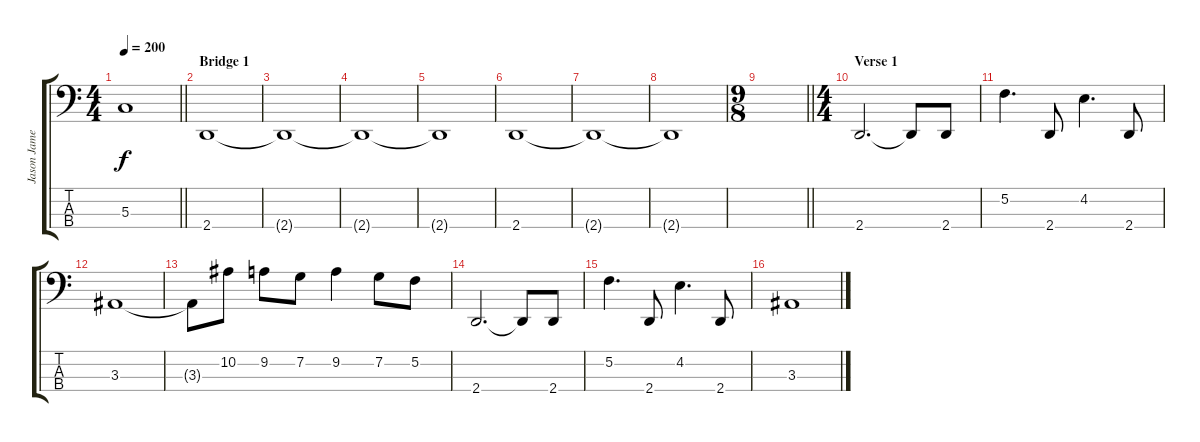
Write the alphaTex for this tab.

\track ("Jason James" "Jason Jame") {instrument electricbassfinger}
\staff {score tabs}
\tuning (F2 C2 G1 C1) {hide}
\ts (4 4)
\tempo 200
\clef f4
\barLineRight lightlight
\ks c
5.3.1{dy f} |
\section ("" "Bridge 1")
2.4.1 |
2.4{t}.1 |
2.4{t}.1 |
2.4{t}.1 |
2.4.1 |
2.4{t}.1 |
2.4{t}.1 |
\ts (9 8)
\barLineRight lightlight
|
\ts (4 4)
\section ("" "Verse 1")
2.4.2{d} 2.4{t}.8 2.4.8 |
5.2.4{d} 2.4.8 4.2.4{d} 2.4.8 |
3.3.1 |
3.3{t}.8 10.2.8 9.2.8 7.2.8 9.2.4 7.2.8 5.2.8 |
2.4.2{d} 2.4{t}.8 2.4.8 |
5.2.4{d} 2.4.8 4.2.4{d} 2.4.8 |
3.3.1
